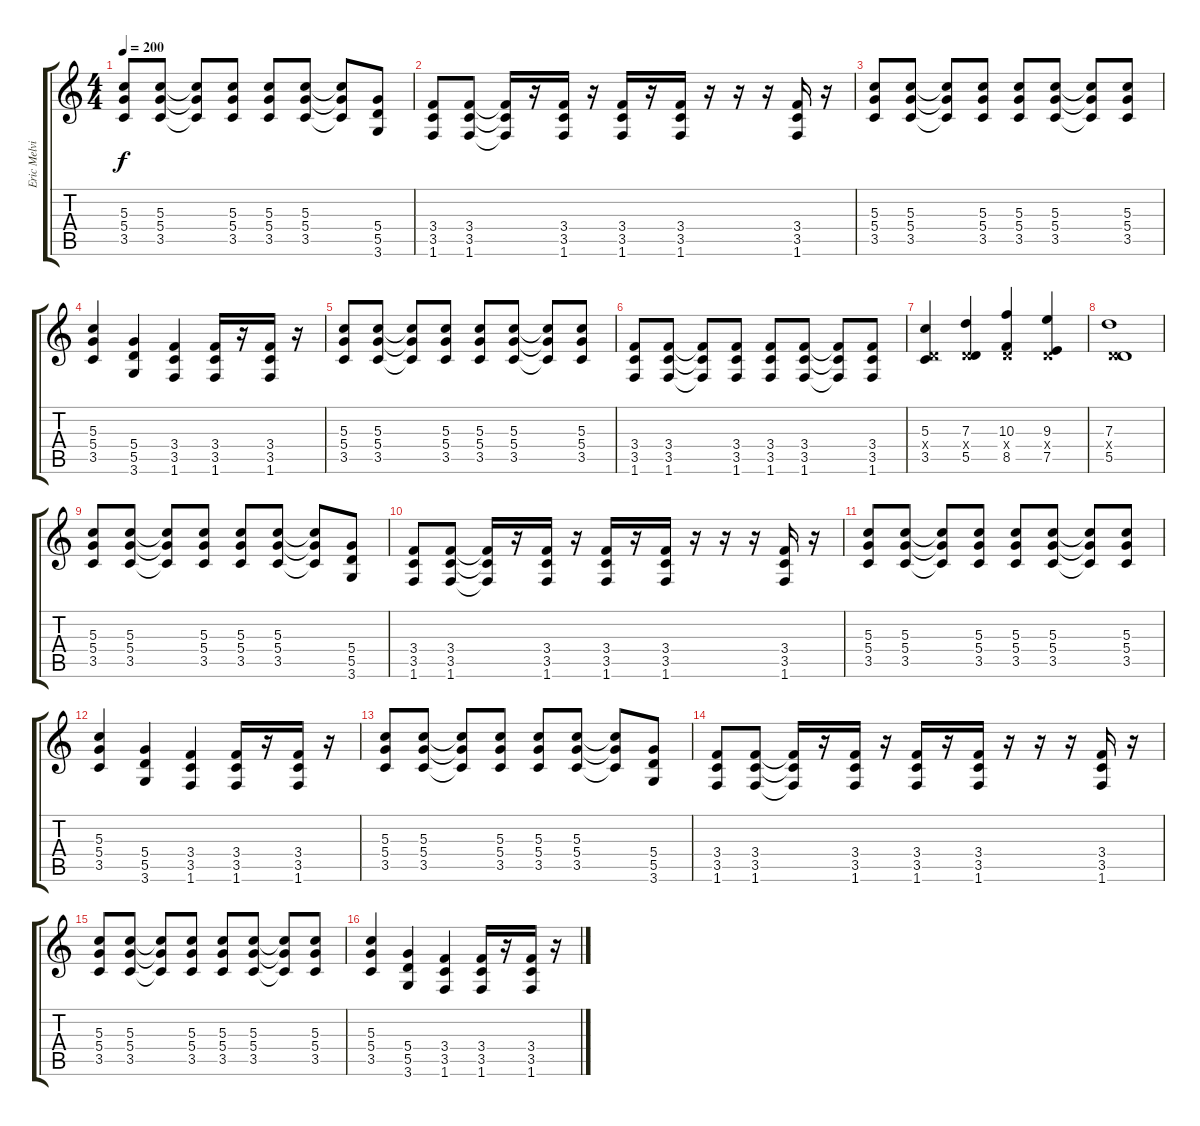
\track ("Eric Melvin" "Eric Melvi") {instrument distortionguitar}
\staff {score tabs}
\tuning (E4 B3 G3 D3 A2 E2) {hide}
\ts (4 4)
\tempo 200
\clef g2
\ks c
(5.3 5.4 3.5).8{dy f instrument distortionguitar} (5.3 5.4 3.5).8 (5.3{t} 5.4{t} 3.5{t}).8 (5.3 5.4 3.5).8 (5.3 5.4 3.5).8 (5.3 5.4 3.5).8 (5.3{t} 5.4{t} 3.5{t}).8 (5.4 5.5 3.6).8 |
(3.4 3.5 1.6).8 (3.4 3.5 1.6).8 (3.4{t} 3.5{t} 1.6{t}).16{instrument electricguitarmuted} r.16 (3.4 3.5 1.6).16 r.16 (3.4 3.5 1.6).16 r.16 (3.4 3.5 1.6).16 r.16 r.16 r.16 (3.4 3.5 1.6).16 r.16 |
(5.3 5.4 3.5).8{instrument distortionguitar} (5.3 5.4 3.5).8 (5.3{t} 5.4{t} 3.5{t}).8 (5.3 5.4 3.5).8 (5.3 5.4 3.5).8 (5.3 5.4 3.5).8 (5.3{t} 5.4{t} 3.5{t}).8 (5.3 5.4 3.5).8 |
(5.3 5.4 3.5).4 (5.4 5.5 3.6).4 (3.4 3.5 1.6).4 (3.4 3.5 1.6).16{instrument electricguitarmuted} r.16 (3.4 3.5 1.6).16 r.16 |
(5.3 5.4 3.5).8{instrument distortionguitar} (5.3 5.4 3.5).8 (5.3{t} 5.4{t} 3.5{t}).8 (5.3 5.4 3.5).8 (5.3 5.4 3.5).8 (5.3 5.4 3.5).8 (5.3{t} 5.4{t} 3.5{t}).8 (5.3 5.4 3.5).8 |
(3.4 3.5 1.6).8 (3.4 3.5 1.6).8 (3.4{t} 3.5{t} 1.6{t}).8 (3.4 3.5 1.6).8 (3.4 3.5 1.6).8 (3.4 3.5 1.6).8 (3.4{t} 3.5{t} 1.6{t}).8 (3.4 3.5 1.6).8 |
(5.3 0.4{x} 3.5).4 (7.3 0.4{x} 5.5).4 (10.3 0.4{x} 8.5).4 (9.3 0.4{x} 7.5).4 |
(7.3 0.4{x} 5.5).1 |
(5.3 5.4 3.5).8 (5.3 5.4 3.5).8 (5.3{t} 5.4{t} 3.5{t}).8 (5.3 5.4 3.5).8 (5.3 5.4 3.5).8 (5.3 5.4 3.5).8 (5.3{t} 5.4{t} 3.5{t}).8 (5.4 5.5 3.6).8 |
(3.4 3.5 1.6).8 (3.4 3.5 1.6).8 (3.4{t} 3.5{t} 1.6{t}).16 r.16 (3.4 3.5 1.6).16{instrument electricguitarmuted} r.16 (3.4 3.5 1.6).16 r.16 (3.4 3.5 1.6).16 r.16 r.16 r.16 (3.4 3.5 1.6).16 r.16 |
(5.3 5.4 3.5).8{instrument distortionguitar} (5.3 5.4 3.5).8 (5.3{t} 5.4{t} 3.5{t}).8 (5.3 5.4 3.5).8 (5.3 5.4 3.5).8 (5.3 5.4 3.5).8 (5.3{t} 5.4{t} 3.5{t}).8 (5.3 5.4 3.5).8 |
(5.3 5.4 3.5).4 (5.4 5.5 3.6).4 (3.4 3.5 1.6).4 (3.4 3.5 1.6).16{instrument electricguitarmuted} r.16 (3.4 3.5 1.6).16 r.16 |
(5.3 5.4 3.5).8{instrument distortionguitar} (5.3 5.4 3.5).8 (5.3{t} 5.4{t} 3.5{t}).8 (5.3 5.4 3.5).8 (5.3 5.4 3.5).8 (5.3 5.4 3.5).8 (5.3{t} 5.4{t} 3.5{t}).8 (5.4 5.5 3.6).8 |
(3.4 3.5 1.6).8 (3.4 3.5 1.6).8 (3.4{t} 3.5{t} 1.6{t}).16 r.16 (3.4 3.5 1.6).16{instrument electricguitarmuted} r.16 (3.4 3.5 1.6).16 r.16 (3.4 3.5 1.6).16 r.16 r.16 r.16 (3.4 3.5 1.6).16 r.16 |
(5.3 5.4 3.5).8{instrument distortionguitar} (5.3 5.4 3.5).8 (5.3{t} 5.4{t} 3.5{t}).8 (5.3 5.4 3.5).8 (5.3 5.4 3.5).8 (5.3 5.4 3.5).8 (5.3{t} 5.4{t} 3.5{t}).8 (5.3 5.4 3.5).8 |
(5.3 5.4 3.5).4 (5.4 5.5 3.6).4 (3.4 3.5 1.6).4 (3.4 3.5 1.6).16{instrument electricguitarmuted} r.16 (3.4 3.5 1.6).16 r.16
